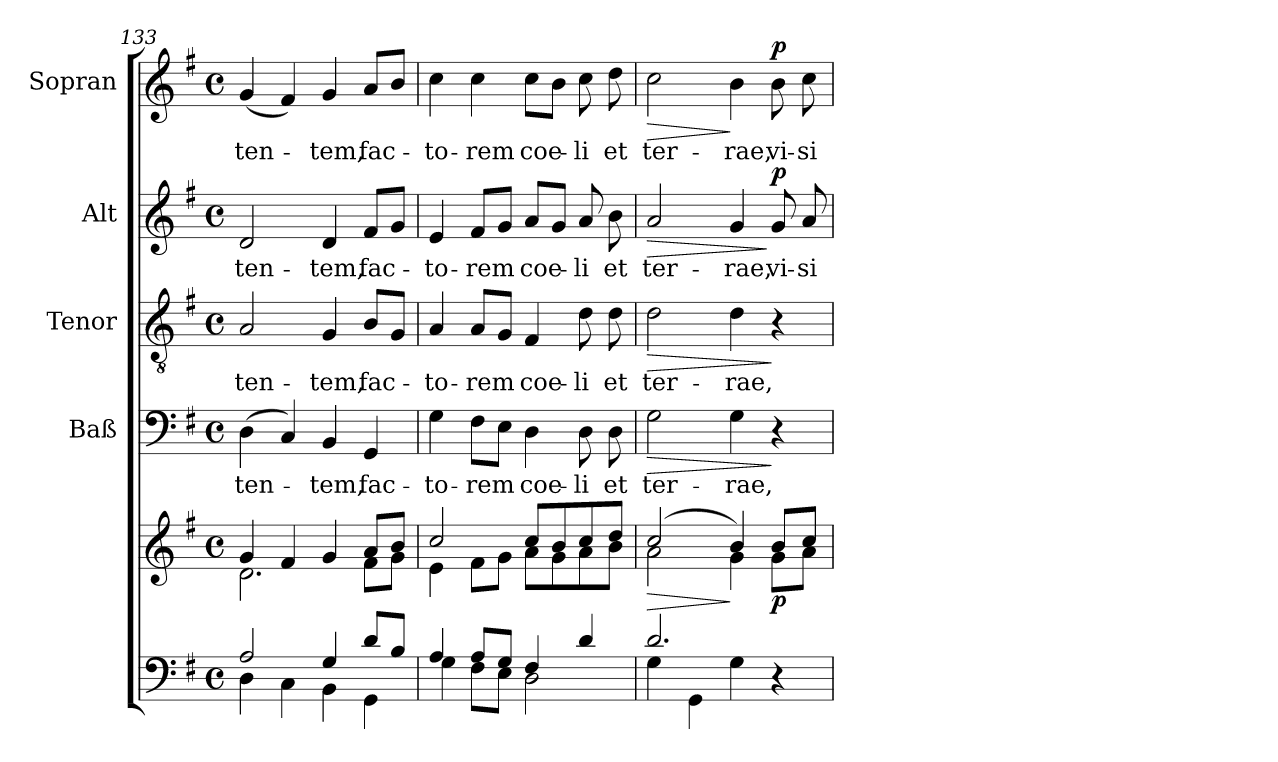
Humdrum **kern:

**kern	**kern	**dynam	**kern	**text	**dynam	**kern	**text	**dynam	**kern	**text	**dynam	**kern	**text	**dynam
*part5	*part5	*part5	*part4	*part4	*part4	*part3	*part3	*part3	*part2	*part2	*part2	*part1	*part1	*part1
*staff6	*staff5	*staff5/6	*staff4	*staff4	*staff4	*staff3	*staff3	*staff3	*staff2	*staff2	*staff2	*staff1	*staff1	*staff1
*	*	*	*I"Baß	*	*	*I"Tenor	*	*	*I"Alt	*	*	*I"Sopran	*	*
*	*	*	*I'Baß	*	*	*I'Ten	*	*	*I'Alt	*	*	*I'Sop	*	*
*clefF4	*clefG2	*	*clefF4	*	*	*clefGv2	*	*	*clefG2	*	*	*clefG2	*	*
*k[f#]	*k[f#]	*	*k[f#]	*	*	*k[f#]	*	*	*k[f#]	*	*	*k[f#]	*	*
*G:	*G:	*	*G:	*	*	*G:	*	*	*G:	*	*	*G:	*	*
*M4/4	*M4/4	*	*M4/4	*	*	*M4/4	*	*	*M4/4	*	*	*M4/4	*	*
*met(c)	*met(c)	*	*met(c)	*	*	*met(c)	*	*	*met(c)	*	*	*met(c)	*	*
=133	=133	=133	=133	=133	=133	=133	=133	=133	=133	=133	=133	=133	=133	=133
*^	*^	*	*	*	*	*	*	*	*	*	*	*	*	*
!	!	!	!	!	!	!LO:LY:b	!	!	!LO:LY:b	!	!	!LO:LY:b	!	!	!LO:LY:b	!
2A/	4D\	4g/	2.d\	.	(>4D\	-ten-	.	2A/	-ten-	.	2d/	-ten-	.	(<4g/	-ten-	.
.	4C\	4f#/	.	.	4C/)	.	.	.	.	.	.	.	.	4f#/)	.	.
!	!	!	!	!	!	!LO:LY:b	!	!	!LO:LY:b	!	!	!LO:LY:b	!	!	!LO:LY:b	!
4G/	4BB\	4g/	.	.	4BB/	-tem,	.	4G/	-tem,	.	4d/	-tem,	.	4g/	-tem,	.
!	!	!	!	!	!	!LO:LY:b	!	!	!LO:LY:b	!	!	!LO:LY:b	!	!	!LO:LY:b	!
8d/L	4GG\	8a/L	8f#\L	.	4GG/	fac-	.	8B/L	fac-	.	8f#/L	fac-	.	8a/L	fac-	.
8B/J	.	8b/J	8g\J	.	.	.	.	8G/J	.	.	8g/J	.	.	8b/J	.	.
=134	=134	=134	=134	=134	=134	=134	=134	=134	=134	=134	=134	=134	=134	=134	=134	=134
!	!	!	!	!	!	!LO:LY:b	!	!	!LO:LY:b	!	!	!LO:LY:b	!	!	!LO:LY:b	!
4A/	4G\	2cc/	4e\	.	4G\	-to-	.	4A/	-to-	.	4e/	-to-	.	4cc\	-to-	.
!	!	!	!	!	!	!LO:LY:b	!	!	!LO:LY:b	!	!	!LO:LY:b	!	!	!LO:LY:b	!
8A/L	8F#\L	.	8f#\L	.	8F#\L	-rem	.	8A/L	-rem	.	8f#/L	-rem	.	4cc\	-rem	.
8G/J	8E\J	.	8g\J	.	8E\J	.	.	8G/J	.	.	8g/J	.	.	.	.	.
!	!	!	!	!	!	!LO:LY:b	!	!	!LO:LY:b	!	!	!LO:LY:b	!	!	!LO:LY:b	!
4F#/	2D\	8cc/L	8a\L	.	4D\	coe-	.	4F#/	coe-	.	8a/L	coe-	.	8cc\L	coe-	.
.	.	8b/	8g\	.	.	.	.	.	.	.	8g/J	.	.	8b\J	.	.
!	!	!	!	!	!	!LO:LY:b	!	!	!LO:LY:b	!	!	!LO:LY:b	!	!	!LO:LY:b	!
4d/	.	8cc/	8a\	.	8D\	-li	.	8d\	-li	.	8a/	-li	.	8cc\	-li	.
!	!	!	!	!	!	!LO:LY:b	!	!	!LO:LY:b	!	!	!LO:LY:b	!	!	!LO:LY:b	!
.	.	8dd/J	8b\J	.	8D\	et	.	8d\	et	.	8b\	et	.	8dd\	et	.
=135	=135	=135	=135	=135	=135	=135	=135	=135	=135	=135	=135	=135	=135	=135	=135	=135
!	!	!	!	!LO:HP:b	!	!LO:LY:b	!LO:HP:b	!	!LO:LY:b	!LO:HP:b	!	!LO:LY:b	!LO:HP:b	!	!LO:LY:b	!LO:HP:b
2.d/	4G\	(2cc/	2a\	>	2G\	ter-	>	2d\	ter-	>	2a/	ter-	>	2cc\	ter-	>
.	4GG\	.	.	.	.	.	.	.	.	.	.	.	.	.	.	.
!	!	!	!	!	!	!LO:LY:b	!	!	!LO:LY:b	!	!	!LO:LY:b	!	!	!LO:LY:b	!
.	4G\	4b/)	4g\	]	4G\	-rae,	.	4d\	-rae,	.	4g/	-rae,	.	4b\	-rae,	]
!	!	!	!	!LO:DY:b	!	!	!	!	!	!	!	!LO:LY:b	!LO:DY:n=1:a	!	!LO:LY:b	!LO:DY:a
4r	4ryy	8b/L	8g\L	p	4r	.	]	4r	.	]	8g/	vi-	] p	8b\	vi-	p
!	!	!	!	!	!	!	!	!	!	!	!	!LO:LY:b	!	!	!LO:LY:b	!
.	.	8cc/J	8a\J	.	.	.	.	.	.	.	8a/	-si-	.	8cc\	-si-	.
*v	*v	*	*	*	*	*	*	*	*	*	*	*	*	*	*	*
*	*v	*v	*	*	*	*	*	*	*	*	*	*	*	*	*
=	=	=	=	=	=	=	=	=	=	=	=	=	=	=
*-	*-	*-	*-	*-	*-	*-	*-	*-	*-	*-	*-	*-	*-	*-
